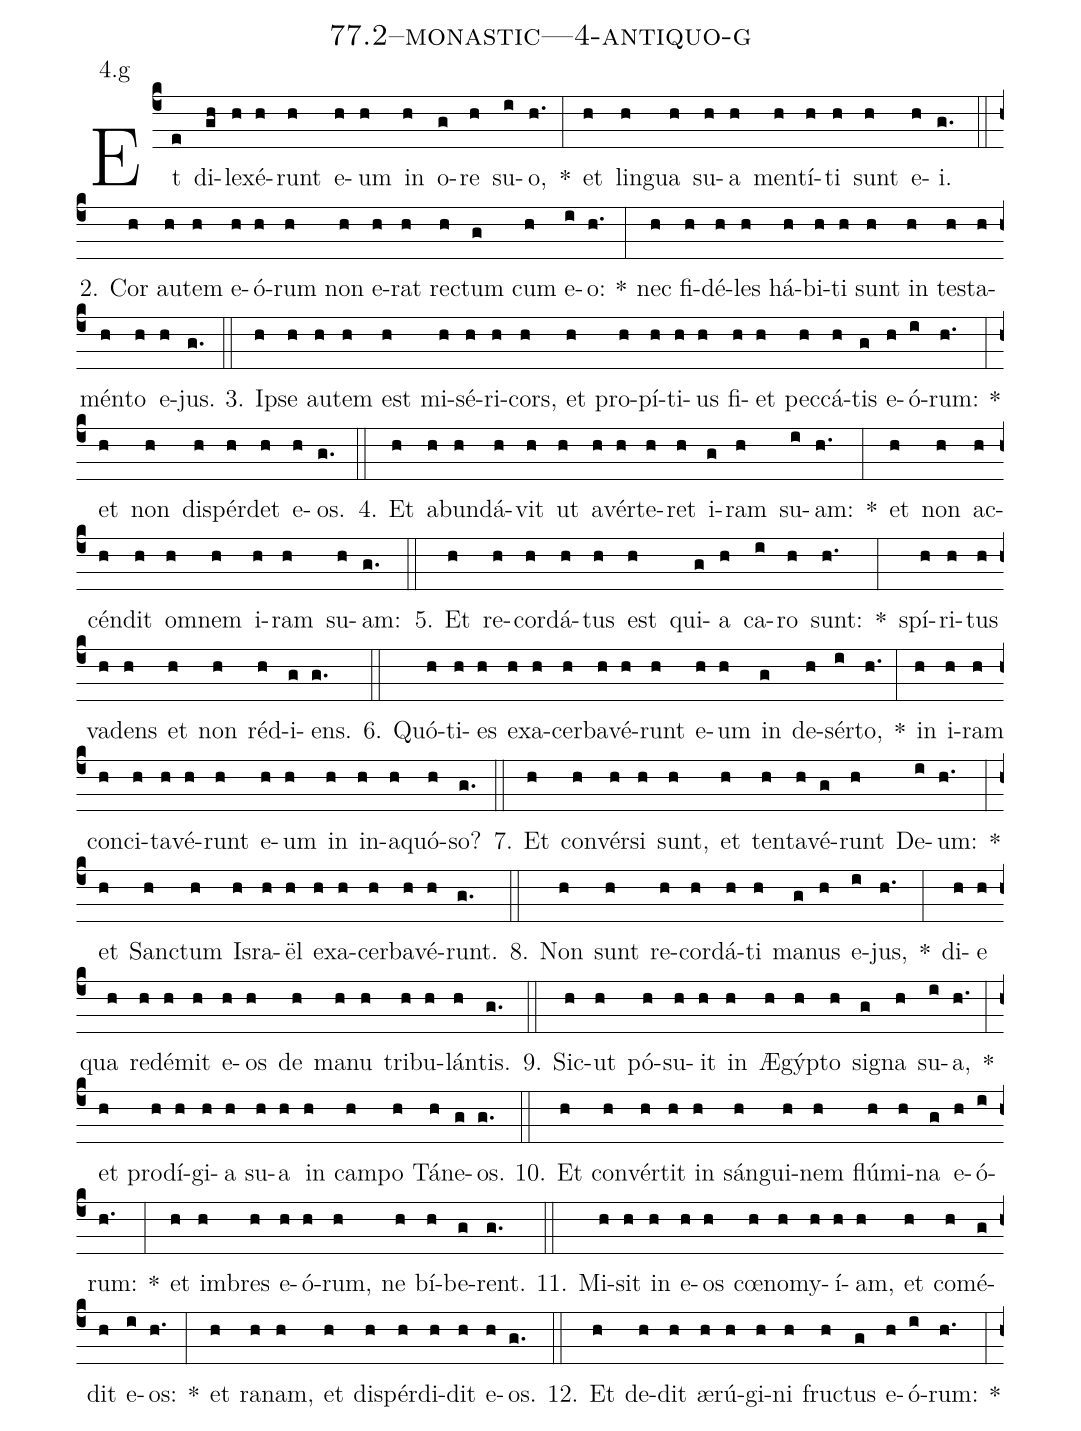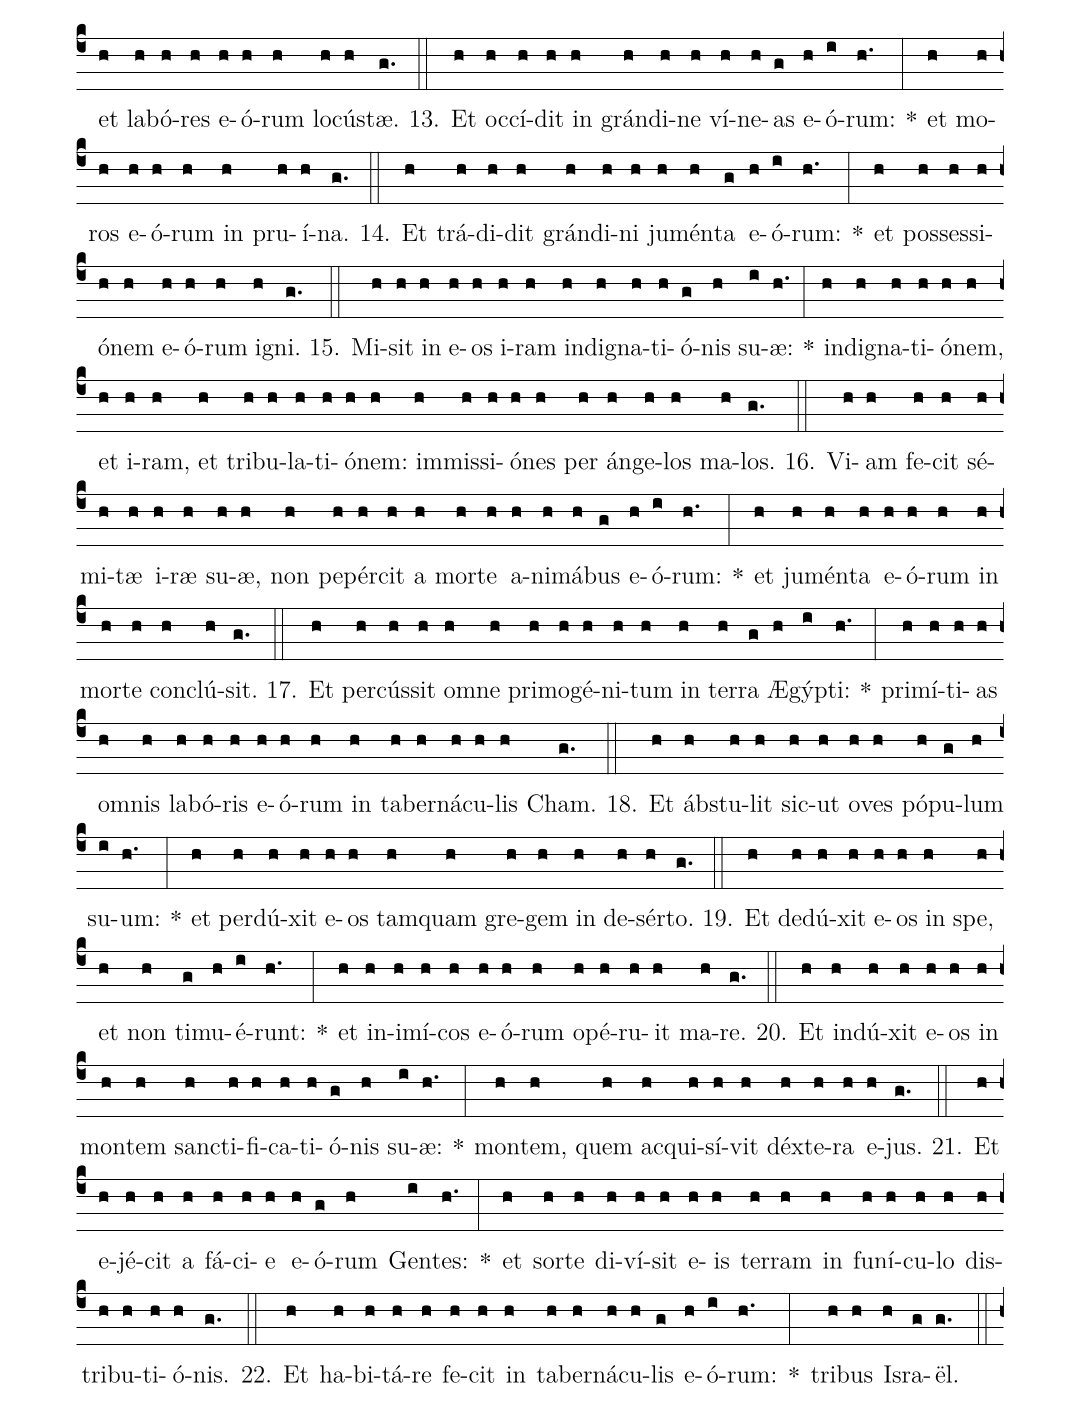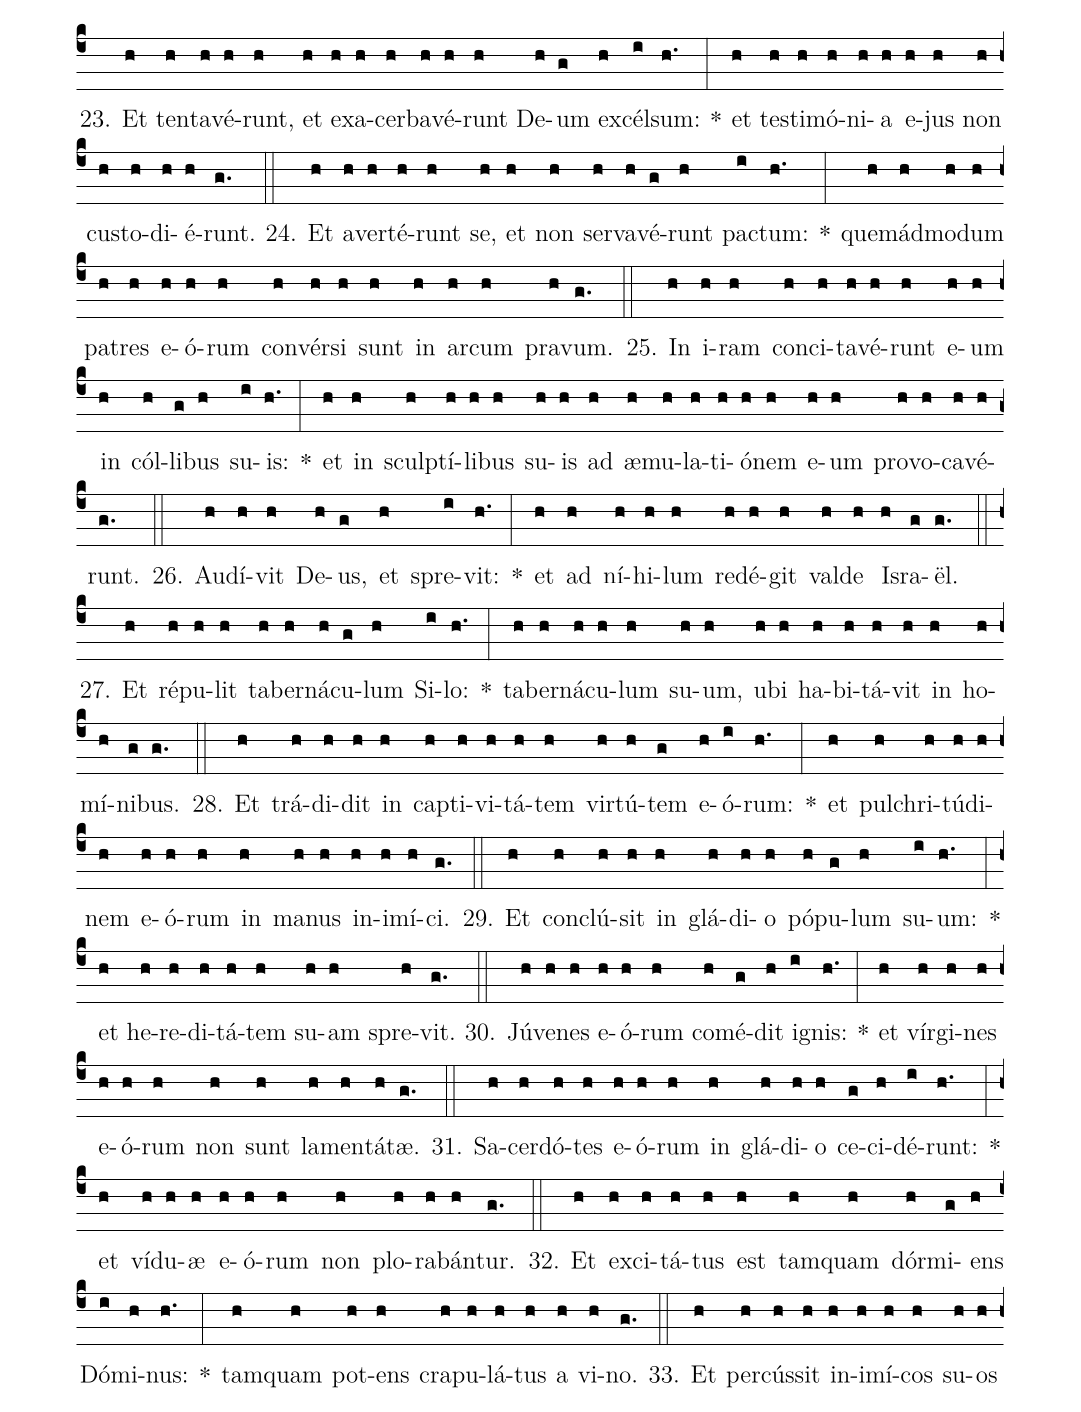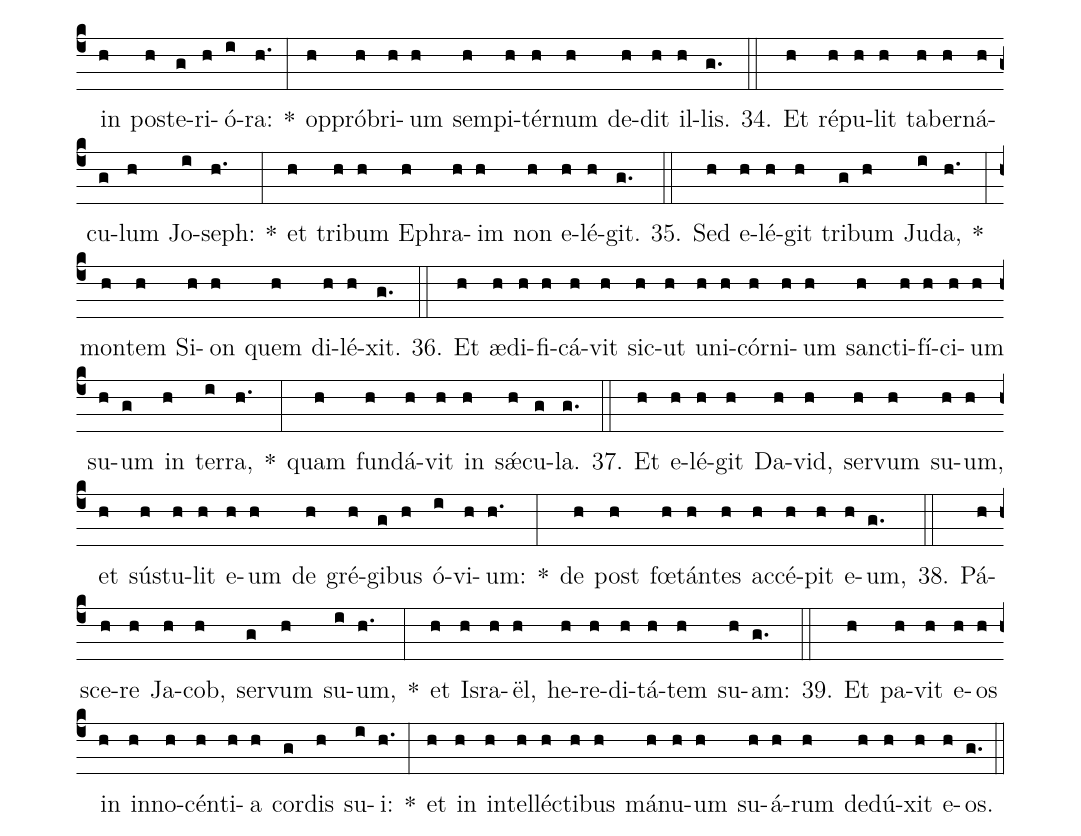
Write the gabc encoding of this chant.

name: 77.2--monastic---4-antiquo-g;
annotation: 4.g;
%%
(c4)Et(e) di(gh)le(h)xé(h)runt(h) e(h)um(h) in(h) o(g)re(h) su(i)o,(h.) *(:) et(h) lin(h)gua(h) su(h)a(h) men(h)tí(h)ti(h) sunt(h) e(h)i.(g.) (::)
2. Cor(h) au(h)tem(h) e(h)ó(h)rum(h) non(h) e(h)rat(h) rec(h)tum(g) cum(h) e(i)o:(h.) *(:) nec(h) fi(h)dé(h)les(h) há(h)bi(h)ti(h) sunt(h) in(h) tes(h)ta(h)mén(h)to(h) e(h)jus.(g.) (::)
3. Ip(h)se(h) au(h)tem(h) est(h) mi(h)sé(h)ri(h)cors,(h) et(h) pro(h)pí(h)ti(h)us(h) fi(h)et(h) pec(h)cá(h)tis(g) e(h)ó(i)rum:(h.) *(:) et(h) non(h) dis(h)pér(h)det(h) e(h)os.(g.) (::)
4. Et(h) ab(h)un(h)dá(h)vit(h) ut(h) a(h)vér(h)te(h)ret(h) i(g)ram(h) su(i)am:(h.) *(:) et(h) non(h) ac(h)cén(h)dit(h) om(h)nem(h) i(h)ram(h) su(h)am:(g.) (::)
5. Et(h) re(h)cor(h)dá(h)tus(h) est(h) qui(g)a(h) ca(i)ro(h) sunt:(h.) *(:) spí(h)ri(h)tus(h) va(h)dens(h) et(h) non(h) réd(h)i(g)ens.(g.) (::)
6. Quó(h)ti(h)es(h) ex(h)a(h)cer(h)ba(h)vé(h)runt(h) e(h)um(h) in(g) de(h)sér(i)to,(h.) *(:) in(h) i(h)ram(h) con(h)ci(h)ta(h)vé(h)runt(h) e(h)um(h) in(h) in(h)a(h)quó(h)so?(g.) (::)
7. Et(h) con(h)vér(h)si(h) sunt,(h) et(h) ten(h)ta(h)vé(g)runt(h) De(i)um:(h.) *(:) et(h) Sanc(h)tum(h) Is(h)ra(h)ël(h) ex(h)a(h)cer(h)ba(h)vé(h)runt.(g.) (::)
8. Non(h) sunt(h) re(h)cor(h)dá(h)ti(h) ma(g)nus(h) e(i)jus,(h.) *(:) di(h)e(h) qua(h) red(h)é(h)mit(h) e(h)os(h) de(h) ma(h)nu(h) tri(h)bu(h)lán(h)tis.(g.) (::)
9. Sic(h)ut(h) pó(h)su(h)it(h) in(h) Æ(h)gýp(h)to(h) si(g)gna(h) su(i)a,(h.) *(:) et(h) prod(h)í(h)gi(h)a(h) su(h)a(h) in(h) cam(h)po(h) Tá(h)ne(g)os.(g.) (::)
10. Et(h) con(h)vér(h)tit(h) in(h) sán(h)gui(h)nem(h) flú(h)mi(h)na(g) e(h)ó(i)rum:(h.) *(:) et(h) im(h)bres(h) e(h)ó(h)rum,(h) ne(h) bí(h)be(g)rent.(g.) (::)
11. Mi(h)sit(h) in(h) e(h)os(h) cœ(h)no(h)my(h)í(h)am,(h) et(h) com(h)é(g)dit(h) e(i)os:(h.) *(:) et(h) ra(h)nam,(h) et(h) dis(h)pér(h)di(h)dit(h) e(h)os.(g.) (::)
12. Et(h) de(h)dit(h) æ(h)rú(h)gi(h)ni(h) fruc(h)tus(g) e(h)ó(i)rum:(h.) *(:) et(h) la(h)bó(h)res(h) e(h)ó(h)rum(h) lo(h)cús(h)tæ.(g.) (::)
13. Et(h) oc(h)cí(h)dit(h) in(h) grán(h)di(h)ne(h) ví(h)ne(h)as(g) e(h)ó(i)rum:(h.) *(:) et(h) mo(h)ros(h) e(h)ó(h)rum(h) in(h) pru(h)í(h)na.(g.) (::)
14. Et(h) trá(h)di(h)dit(h) grán(h)di(h)ni(h) ju(h)mén(h)ta(g) e(h)ó(i)rum:(h.) *(:) et(h) pos(h)ses(h)si(h)ó(h)nem(h) e(h)ó(h)rum(h) i(h)gni.(g.) (::)
15. Mi(h)sit(h) in(h) e(h)os(h) i(h)ram(h) in(h)di(h)gna(h)ti(h)ó(g)nis(h) su(i)æ:(h.) *(:) in(h)di(h)gna(h)ti(h)ó(h)nem,(h) et(h) i(h)ram,(h) et(h) tri(h)bu(h)la(h)ti(h)ó(h)nem:(h) im(h)mis(h)si(h)ó(h)nes(h) per(h) án(h)ge(h)los(h) ma(h)los.(g.) (::)
16. Vi(h)am(h) fe(h)cit(h) sé(h)mi(h)tæ(h) i(h)ræ(h) su(h)æ,(h) non(h) pe(h)pér(h)cit(h) a(h) mor(h)te(h) a(h)ni(h)má(h)bus(g) e(h)ó(i)rum:(h.) *(:) et(h) ju(h)mén(h)ta(h) e(h)ó(h)rum(h) in(h) mor(h)te(h) con(h)clú(h)sit.(g.) (::)
17. Et(h) per(h)cús(h)sit(h) om(h)ne(h) pri(h)mo(h)gé(h)ni(h)tum(h) in(h) ter(h)ra(g) Æ(h)gýp(i)ti:(h.) *(:) pri(h)mí(h)ti(h)as(h) om(h)nis(h) la(h)bó(h)ris(h) e(h)ó(h)rum(h) in(h) ta(h)ber(h)ná(h)cu(h)lis(h) Cham.(g.) (::)
18. Et(h) ábs(h)tu(h)lit(h) sic(h)ut(h) o(h)ves(h) pó(h)pu(g)lum(h) su(i)um:(h.) *(:) et(h) per(h)dú(h)xit(h) e(h)os(h) tam(h)quam(h) gre(h)gem(h) in(h) de(h)sér(h)to.(g.) (::)
19. Et(h) de(h)dú(h)xit(h) e(h)os(h) in(h) spe,(h) et(h) non(h) ti(g)mu(h)é(i)runt:(h.) *(:) et(h) in(h)i(h)mí(h)cos(h) e(h)ó(h)rum(h) o(h)pé(h)ru(h)it(h) ma(h)re.(g.) (::)
20. Et(h) in(h)dú(h)xit(h) e(h)os(h) in(h) mon(h)tem(h) sanc(h)ti(h)fi(h)ca(h)ti(h)ó(g)nis(h) su(i)æ:(h.) *(:) mon(h)tem,(h) quem(h) ac(h)qui(h)sí(h)vit(h) déx(h)te(h)ra(h) e(h)jus.(g.) (::)
21. Et(h) e(h)jé(h)cit(h) a(h) fá(h)ci(h)e(h) e(h)ó(g)rum(h) Gen(i)tes:(h.) *(:) et(h) sor(h)te(h) di(h)ví(h)sit(h) e(h)is(h) ter(h)ram(h) in(h) fu(h)ní(h)cu(h)lo(h) dis(h)tri(h)bu(h)ti(h)ó(h)nis.(g.) (::)
22. Et(h) ha(h)bi(h)tá(h)re(h) fe(h)cit(h) in(h) ta(h)ber(h)ná(h)cu(h)lis(g) e(h)ó(i)rum:(h.) *(:) tri(h)bus(h) Is(h)ra(g)ël.(g.) (::)
23. Et(h) ten(h)ta(h)vé(h)runt,(h) et(h) ex(h)a(h)cer(h)ba(h)vé(h)runt(h) De(h)um(g) ex(h)cél(i)sum:(h.) *(:) et(h) tes(h)ti(h)mó(h)ni(h)a(h) e(h)jus(h) non(h) cus(h)to(h)di(h)é(h)runt.(g.) (::)
24. Et(h) a(h)ver(h)té(h)runt(h) se,(h) et(h) non(h) ser(h)va(h)vé(g)runt(h) pac(i)tum:(h.) *(:) quem(h)ád(h)mo(h)dum(h) pa(h)tres(h) e(h)ó(h)rum(h) con(h)vér(h)si(h) sunt(h) in(h) ar(h)cum(h) pra(h)vum.(g.) (::)
25. In(h) i(h)ram(h) con(h)ci(h)ta(h)vé(h)runt(h) e(h)um(h) in(h) cól(h)li(g)bus(h) su(i)is:(h.) *(:) et(h) in(h) sculp(h)tí(h)li(h)bus(h) su(h)is(h) ad(h) æ(h)mu(h)la(h)ti(h)ó(h)nem(h) e(h)um(h) pro(h)vo(h)ca(h)vé(h)runt.(g.) (::)
26. Au(h)dí(h)vit(h) De(h)us,(g) et(h) spre(i)vit:(h.) *(:) et(h) ad(h) ní(h)hi(h)lum(h) red(h)é(h)git(h) val(h)de(h) Is(h)ra(g)ël.(g.) (::)
27. Et(h) ré(h)pu(h)lit(h) ta(h)ber(h)ná(h)cu(g)lum(h) Si(i)lo:(h.) *(:) ta(h)ber(h)ná(h)cu(h)lum(h) su(h)um,(h) u(h)bi(h) ha(h)bi(h)tá(h)vit(h) in(h) ho(h)mí(h)ni(g)bus.(g.) (::)
28. Et(h) trá(h)di(h)dit(h) in(h) cap(h)ti(h)vi(h)tá(h)tem(h) vir(h)tú(h)tem(g) e(h)ó(i)rum:(h.) *(:) et(h) pul(h)chri(h)tú(h)di(h)nem(h) e(h)ó(h)rum(h) in(h) ma(h)nus(h) in(h)i(h)mí(h)ci.(g.) (::)
29. Et(h) con(h)clú(h)sit(h) in(h) glá(h)di(h)o(h) pó(h)pu(g)lum(h) su(i)um:(h.) *(:) et(h) he(h)re(h)di(h)tá(h)tem(h) su(h)am(h) spre(h)vit.(g.) (::)
30. Jú(h)ve(h)nes(h) e(h)ó(h)rum(h) com(h)é(g)dit(h) i(i)gnis:(h.) *(:) et(h) vír(h)gi(h)nes(h) e(h)ó(h)rum(h) non(h) sunt(h) la(h)men(h)tá(h)tæ.(g.) (::)
31. Sa(h)cer(h)dó(h)tes(h) e(h)ó(h)rum(h) in(h) glá(h)di(h)o(h) ce(g)ci(h)dé(i)runt:(h.) *(:) et(h) ví(h)du(h)æ(h) e(h)ó(h)rum(h) non(h) plo(h)ra(h)bán(h)tur.(g.) (::)
32. Et(h) ex(h)ci(h)tá(h)tus(h) est(h) tam(h)quam(h) dór(h)mi(g)ens(h) Dó(i)mi(h)nus:(h.) *(:) tam(h)quam(h) pot(h)ens(h) cra(h)pu(h)lá(h)tus(h) a(h) vi(h)no.(g.) (::)
33. Et(h) per(h)cús(h)sit(h) in(h)i(h)mí(h)cos(h) su(h)os(h) in(h) post(h)e(g)ri(h)ó(i)ra:(h.) *(:) op(h)pró(h)bri(h)um(h) sem(h)pi(h)tér(h)num(h) de(h)dit(h) il(h)lis.(g.) (::)
34. Et(h) ré(h)pu(h)lit(h) ta(h)ber(h)ná(h)cu(g)lum(h) Jo(i)seph:(h.) *(:) et(h) tri(h)bum(h) E(h)phra(h)im(h) non(h) e(h)lé(h)git.(g.) (::)
35. Sed(h) e(h)lé(h)git(h) tri(g)bum(h) Ju(i)da,(h.) *(:) mon(h)tem(h) Si(h)on(h) quem(h) di(h)lé(h)xit.(g.) (::)
36. Et(h) æ(h)di(h)fi(h)cá(h)vit(h) sic(h)ut(h) u(h)ni(h)cór(h)ni(h)um(h) sanc(h)ti(h)fí(h)ci(h)um(h) su(h)um(g) in(h) ter(i)ra,(h.) *(:) quam(h) fun(h)dá(h)vit(h) in(h) sǽ(h)cu(g)la.(g.) (::)
37. Et(h) e(h)lé(h)git(h) Da(h)vid,(h) ser(h)vum(h) su(h)um,(h) et(h) sús(h)tu(h)lit(h) e(h)um(h) de(h) gré(h)gi(g)bus(h) ó(i)vi(h)um:(h.) *(:) de(h) post(h) fœ(h)tán(h)tes(h) ac(h)cé(h)pit(h) e(h)um,(g.) (::)
38. Pá(h)sce(h)re(h) Ja(h)cob,(h) ser(g)vum(h) su(i)um,(h.) *(:) et(h) Is(h)ra(h)ël,(h) he(h)re(h)di(h)tá(h)tem(h) su(h)am:(g.) (::)
39. Et(h) pa(h)vit(h) e(h)os(h) in(h) in(h)no(h)cén(h)ti(h)a(h) cor(g)dis(h) su(i)i:(h.) *(:) et(h) in(h) in(h)tel(h)léc(h)ti(h)bus(h) má(h)nu(h)um(h) su(h)á(h)rum(h) de(h)dú(h)xit(h) e(h)os.(g.) (::)
